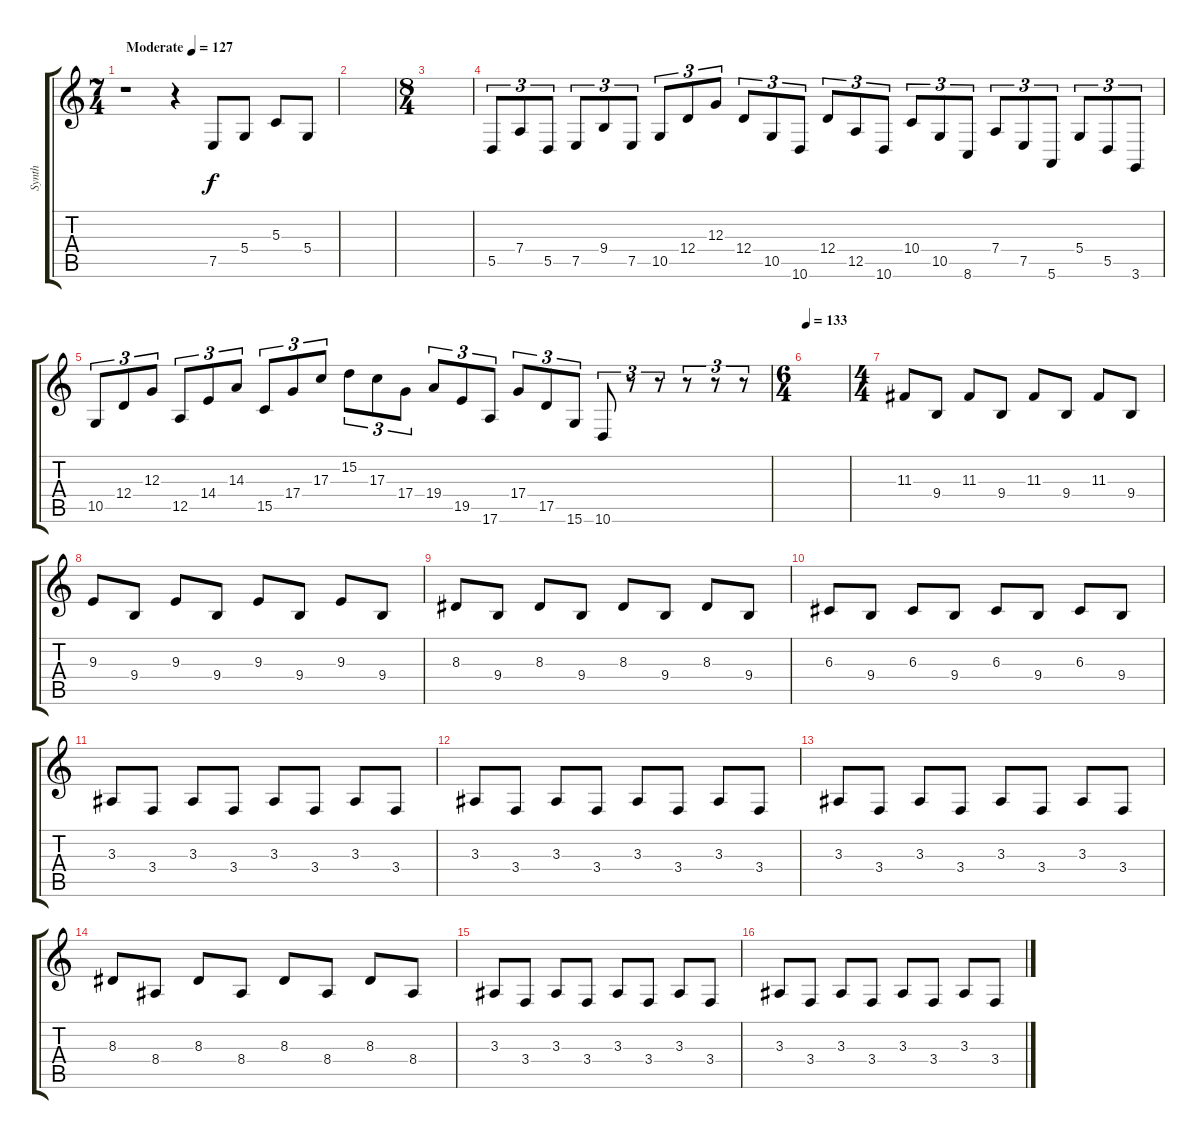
\track ("Synth" "Synth") {instrument pad3polysynth}
\staff {score tabs}
\tuning (E4 B3 G3 D3 A2 E2) {hide}
\ts (7 4)
\tempo (127 "Moderate")
\clef g2
\ks c
r.1{dy f instrument pad3polysynth} r.4 7.5.8 5.4.8 5.3.8 5.4.8 |
|
\ts (8 4)
|
5.5.8{tu (3 2)} 7.4.8{tu (3 2)} 5.5.8{tu (3 2)} 7.5.8{tu (3 2)} 9.4.8{tu (3 2)} 7.5.8{tu (3 2)} 10.5.8{tu (3 2)} 12.4.8{tu (3 2)} 12.3.8{tu (3 2)} 12.4.8{tu (3 2)} 10.5.8{tu (3 2)} 10.6.8{tu (3 2)} 12.4.8{tu (3 2)} 12.5.8{tu (3 2)} 10.6.8{tu (3 2)} 10.4.8{tu (3 2)} 10.5.8{tu (3 2)} 8.6.8{tu (3 2)} 7.4.8{tu (3 2)} 7.5.8{tu (3 2)} 5.6.8{tu (3 2)} 5.4.8{tu (3 2)} 5.5.8{tu (3 2)} 3.6.8{tu (3 2)} |
10.5.8{tu (3 2)} 12.4.8{tu (3 2)} 12.3.8{tu (3 2)} 12.5.8{tu (3 2)} 14.4.8{tu (3 2)} 14.3.8{tu (3 2)} 15.5.8{tu (3 2)} 17.4.8{tu (3 2)} 17.3.8{tu (3 2)} 15.2.8{tu (3 2)} 17.3.8{tu (3 2)} 17.4.8{tu (3 2)} 19.4.8{tu (3 2)} 19.5.8{tu (3 2)} 17.6.8{tu (3 2)} 17.4.8{tu (3 2)} 17.5.8{tu (3 2)} 15.6.8{tu (3 2)} 10.6.8{tu (3 2)} r.8{tu (3 2)} r.8{tu (3 2)} r.8{tu (3 2)} r.8{tu (3 2)} r.8{tu (3 2)} |
\ts (6 4)
\tempo 133
|
\ts (4 4)
11.3.8 9.4.8 11.3.8 9.4.8 11.3.8 9.4.8 11.3.8 9.4.8 |
9.3.8 9.4.8 9.3.8 9.4.8 9.3.8 9.4.8 9.3.8 9.4.8 |
8.3.8 9.4.8 8.3.8 9.4.8 8.3.8 9.4.8 8.3.8 9.4.8 |
6.3.8 9.4.8 6.3.8 9.4.8 6.3.8 9.4.8 6.3.8 9.4.8 |
3.3.8 3.4.8 3.3.8 3.4.8 3.3.8 3.4.8 3.3.8 3.4.8 |
3.3.8 3.4.8 3.3.8 3.4.8 3.3.8 3.4.8 3.3.8 3.4.8 |
3.3.8 3.4.8 3.3.8 3.4.8 3.3.8 3.4.8 3.3.8 3.4.8 |
8.3.8 8.4.8 8.3.8 8.4.8 8.3.8 8.4.8 8.3.8 8.4.8 |
3.3.8 3.4.8 3.3.8 3.4.8 3.3.8 3.4.8 3.3.8 3.4.8 |
3.3.8 3.4.8 3.3.8 3.4.8 3.3.8 3.4.8 3.3.8 3.4.8
